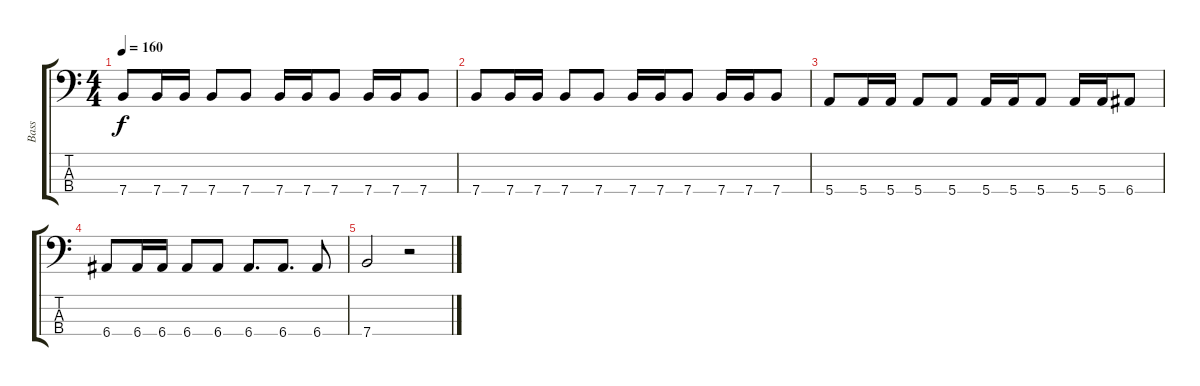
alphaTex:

\track ("Bass" "Bass") {instrument electricbassfinger}
\staff {score tabs}
\tuning (G2 D2 A1 E1) {hide}
\ts (4 4)
\tempo 160
\clef f4
\ks c
7.4.8{dy f} 7.4.16 7.4.16 7.4.8 7.4.8 7.4.16 7.4.16 7.4.8 7.4.16 7.4.16 7.4.8 |
7.4.8 7.4.16 7.4.16 7.4.8 7.4.8 7.4.16 7.4.16 7.4.8 7.4.16 7.4.16 7.4.8 |
5.4.8 5.4.16 5.4.16 5.4.8 5.4.8 5.4.16 5.4.16 5.4.8 5.4.16 5.4.16 6.4.8 |
6.4.8 6.4.16 6.4.16 6.4.8 6.4.8 6.4.8{d} 6.4.8{d} 6.4.8 |
7.4.2 r.2
